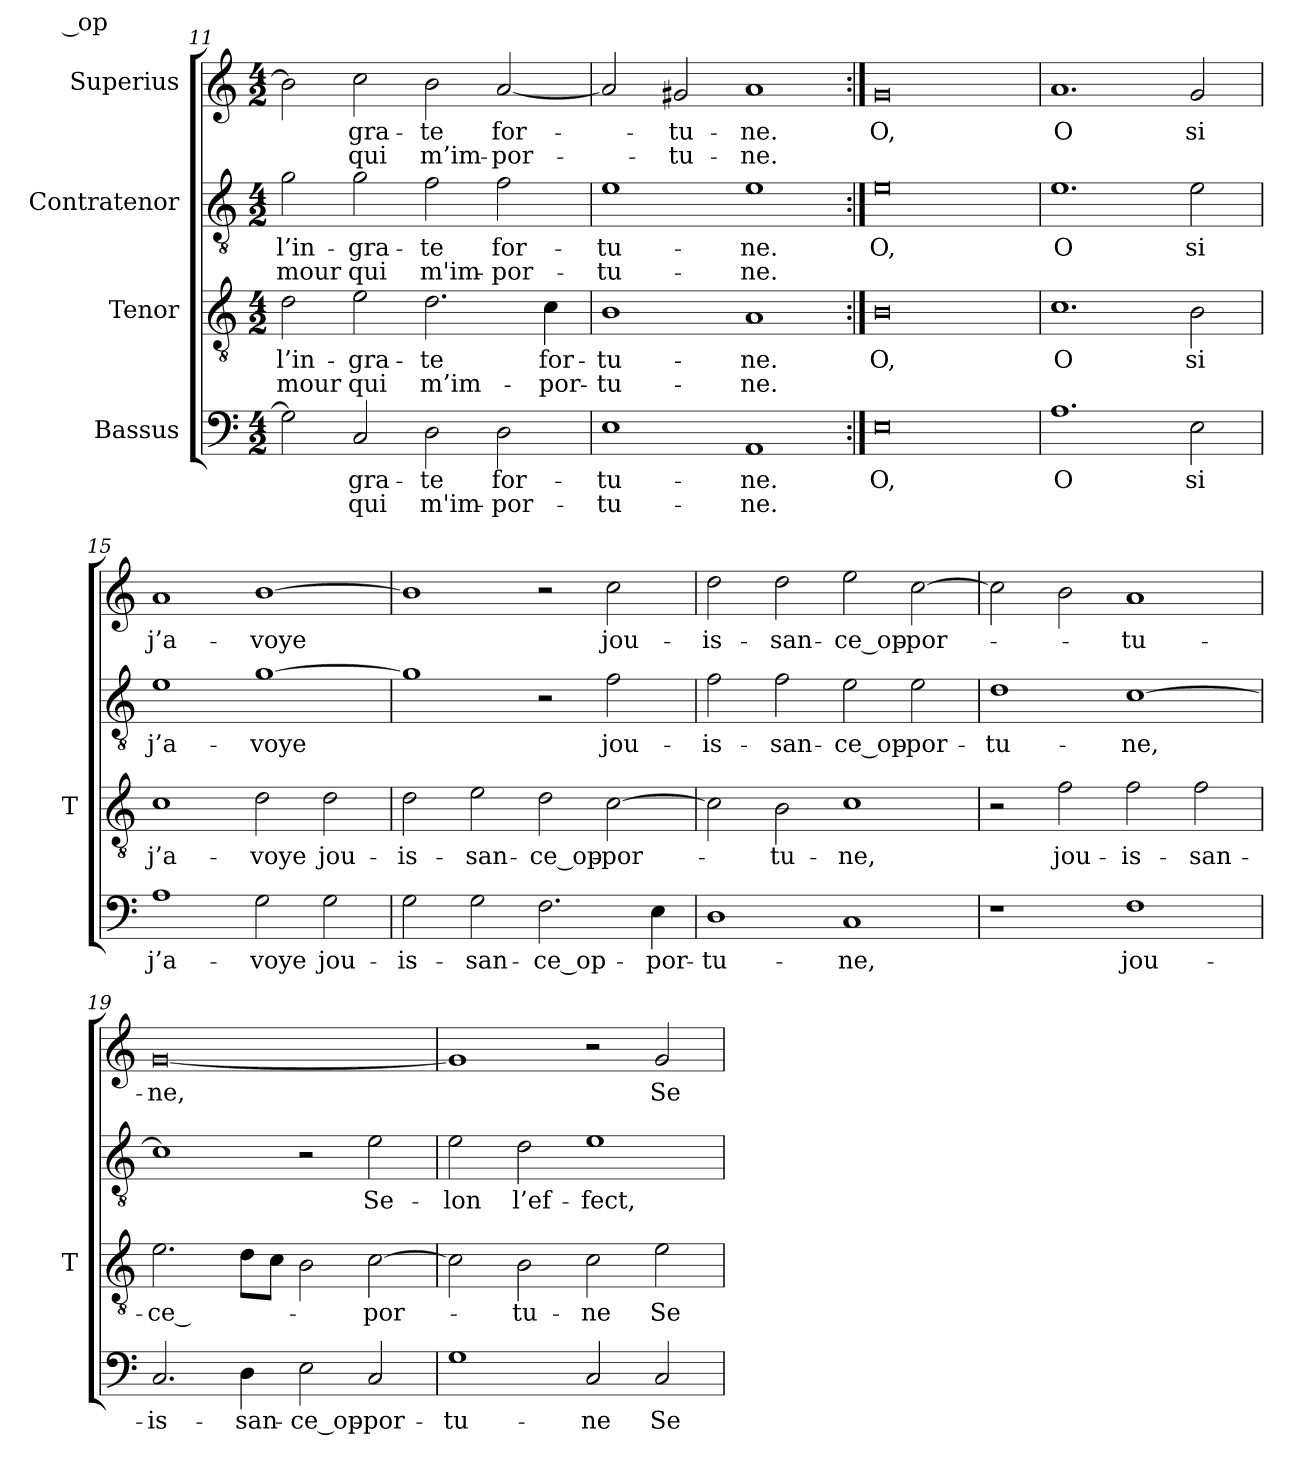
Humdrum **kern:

**kern	**text	**text	**kern	**text	**text	**kern	**text	**text	**kern	**text	**text
*part4	*part4	*part4	*part3	*part3	*part3	*part2	*part2	*part2	*part1	*part1	*part1
*staff4	*staff4	*staff4	*staff3	*staff3	*staff3	*staff2	*staff2	*staff2	*staff1	*staff1	*staff1
*I"Bassus	*	*	*I"Tenor	*	*	*I"Contratenor	*	*	*I"Superius	*	*
*	*	*	*I'T	*	*	*	*	*	*	*	*
*clefF4	*	*	*clefGv2	*	*	*clefGv2	*	*	*clefG2	*	*
*k[]	*	*	*k[]	*	*	*k[]	*	*	*k[]	*	*
*M4/2	*	*	*M4/2	*	*	*M4/2	*	*	*M4/2	*	*
=11	=11	=11	=11	=11	=11	=11	=11	=11	=11	=11	=11
2G]	.	.	2d	l’in-	-mour	2g	l’in-	-mour	2b]	.	.
2C	gra-	-qui	2e	gra-	-qui	2g	gra-	-qui	2cc	gra-	-qui
2D	-te	m'im-	2.d	-te	m’im-	2f	-te	m'im-	2b	-te	m’im-
2D	for-	por-	.	.	.	2f	for-	por-	[2a	for-	por-
.	.	.	4c	for-	por-	.	.	.	.	.	.
=12	=12	=12	=12	=12	=12	=12	=12	=12	=12	=12	=12
1E	tu-	tu-	1B	tu-	tu-	1e	tu-	tu-	2a]	.	.
.	.	.	.	.	.	.	.	.	2g#X	tu-	tu-
1AA	-ne.	-ne.	1A	-ne.	-ne.	1e	-ne.	-ne.	1a	-ne.	-ne.
=13:|!	=13:|!	=13:|!	=13:|!	=13:|!	=13:|!	=13:|!	=13:|!	=13:|!	=13:|!	=13:|!	=13:|!
0E	-O,	.	0B	-O,	.	0e	-O,	.	0g	-O,	.
=14	=14	=14	=14	=14	=14	=14	=14	=14	=14	=14	=14
1.A	-O	.	1.c	-O	.	1.e	-O	.	1.a	-O	.
2E	-si	.	2B	-si	.	2e	-si	.	2g	-si	.
=15	=15	=15	=15	=15	=15	=15	=15	=15	=15	=15	=15
1A	j’a-	.	1c	j’a-	.	1e	j’a-	.	1a	j’a-	.
2G	-voye	.	2d	-voye	.	[1g	-voye	.	[1b	-voye	.
2G	jou-	.	2d	jou-	.	.	.	.	.	.	.
=16	=16	=16	=16	=16	=16	=16	=16	=16	=16	=16	=16
2G	is-	.	2d	is-	.	1g]	.	.	1b]	.	.
2G	san-	.	2e	san-	.	.	.	.	.	.	.
2.F	ce_op-	.	2d	ce_op-	.	2r	.	.	2r	.	.
.	.	.	[2c	por-	.	2f	jou-	.	2cc	jou-	.
4E	por-	.	.	.	.	.	.	.	.	.	.
=17	=17	=17	=17	=17	=17	=17	=17	=17	=17	=17	=17
1D	tu-	.	2c]	.	.	2f	is-	.	2dd	is-	.
.	.	.	2B	tu-	.	2f	san-	.	2dd	san-	.
1C	-ne,	.	1c	-ne,	.	2e	ce_op-	.	2ee	ce_op-	.
.	.	.	.	.	.	2e	por-	.	[2cc	por-	.
=18	=18	=18	=18	=18	=18	=18	=18	=18	=18	=18	=18
1r	.	.	2r	.	.	1d	tu-	.	2cc]	.	.
.	.	.	2f	jou-	.	.	.	.	2b	.	.
1F	jou-	.	2f	is-	.	[1c	-ne,	.	1a	tu-	.
.	.	.	2f	san-	.	.	.	.	.	.	.
=19	=19	=19	=19	=19	=19	=19	=19	=19	=19	=19	=19
2.C	is-	.	2.e	ce _op-	.	1c]	.	.	[0g	-ne,	.
4D	san-	.	8dL	.	.	.	.	.	.	.	.
.	.	.	8cJ	.	.	.	.	.	.	.	.
2E	ce_op-	.	2B	.	.	2r	.	.	.	.	.
2C	por-	.	[2c	por-	.	2e	Se-	.	.	.	.
=20	=20	=20	=20	=20	=20	=20	=20	=20	=20	=20	=20
1G	tu-	.	2c]	.	.	2e	-lon	.	1g]	.	.
.	.	.	2B	tu-	.	2d	l’ef-	.	.	.	.
2C	-ne	.	2c	-ne	.	1e	-fect,	.	2r	.	.
2C	Se-	.	2e	Se-	.	.	.	.	2g	Se-	.
=	=	=	=	=	=	=	=	=	=	=	=
*-	*-	*-	*-	*-	*-	*-	*-	*-	*-	*-	*-
